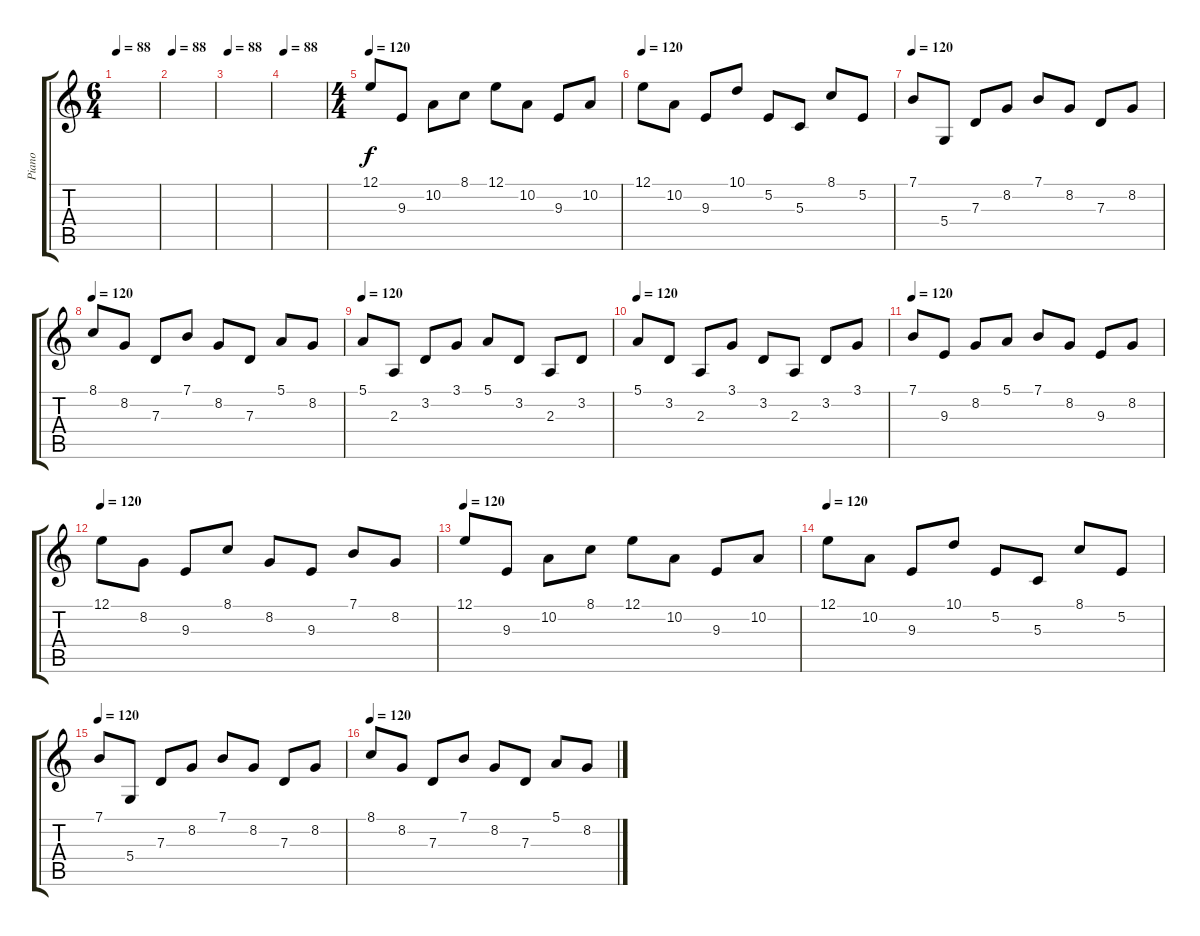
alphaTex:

\track ("Piano" "Piano") {instrument acousticgrandpiano}
\staff {score tabs}
\tuning (E4 B3 G3 D3 A2 E2) {hide}
\ts (6 4)
\tempo 100
\tempo 88
\clef g2
\ks c
|
\tempo 100
\tempo 88
|
\tempo 100
\tempo 88
|
\tempo 100
\tempo 88
|
\ts (4 4)
\tempo 120
12.1.8 9.3.8 10.2.8 8.1.8 12.1.8 10.2.8 9.3.8 10.2.8 |
\tempo 120
12.1.8 10.2.8 9.3.8 10.1.8 5.2.8 5.3.8 8.1.8 5.2.8 |
\tempo 120
7.1.8 5.4.8 7.3.8 8.2.8 7.1.8 8.2.8 7.3.8 8.2.8 |
\tempo 120
8.1.8 8.2.8 7.3.8 7.1.8 8.2.8 7.3.8 5.1.8 8.2.8 |
\tempo 120
5.1.8 2.3.8 3.2.8 3.1.8 5.1.8 3.2.8 2.3.8 3.2.8 |
\tempo 120
5.1.8 3.2.8 2.3.8 3.1.8 3.2.8 2.3.8 3.2.8 3.1.8 |
\tempo 120
7.1.8 9.3.8 8.2.8 5.1.8 7.1.8 8.2.8 9.3.8 8.2.8 |
\tempo 120
12.1.8 8.2.8 9.3.8 8.1.8 8.2.8 9.3.8 7.1.8 8.2.8 |
\tempo 120
12.1.8 9.3.8 10.2.8 8.1.8 12.1.8 10.2.8 9.3.8 10.2.8 |
\tempo 120
12.1.8 10.2.8 9.3.8 10.1.8 5.2.8 5.3.8 8.1.8 5.2.8 |
\tempo 120
7.1.8 5.4.8 7.3.8 8.2.8 7.1.8 8.2.8 7.3.8 8.2.8 |
\tempo 120
8.1.8 8.2.8 7.3.8 7.1.8 8.2.8 7.3.8 5.1.8 8.2.8
